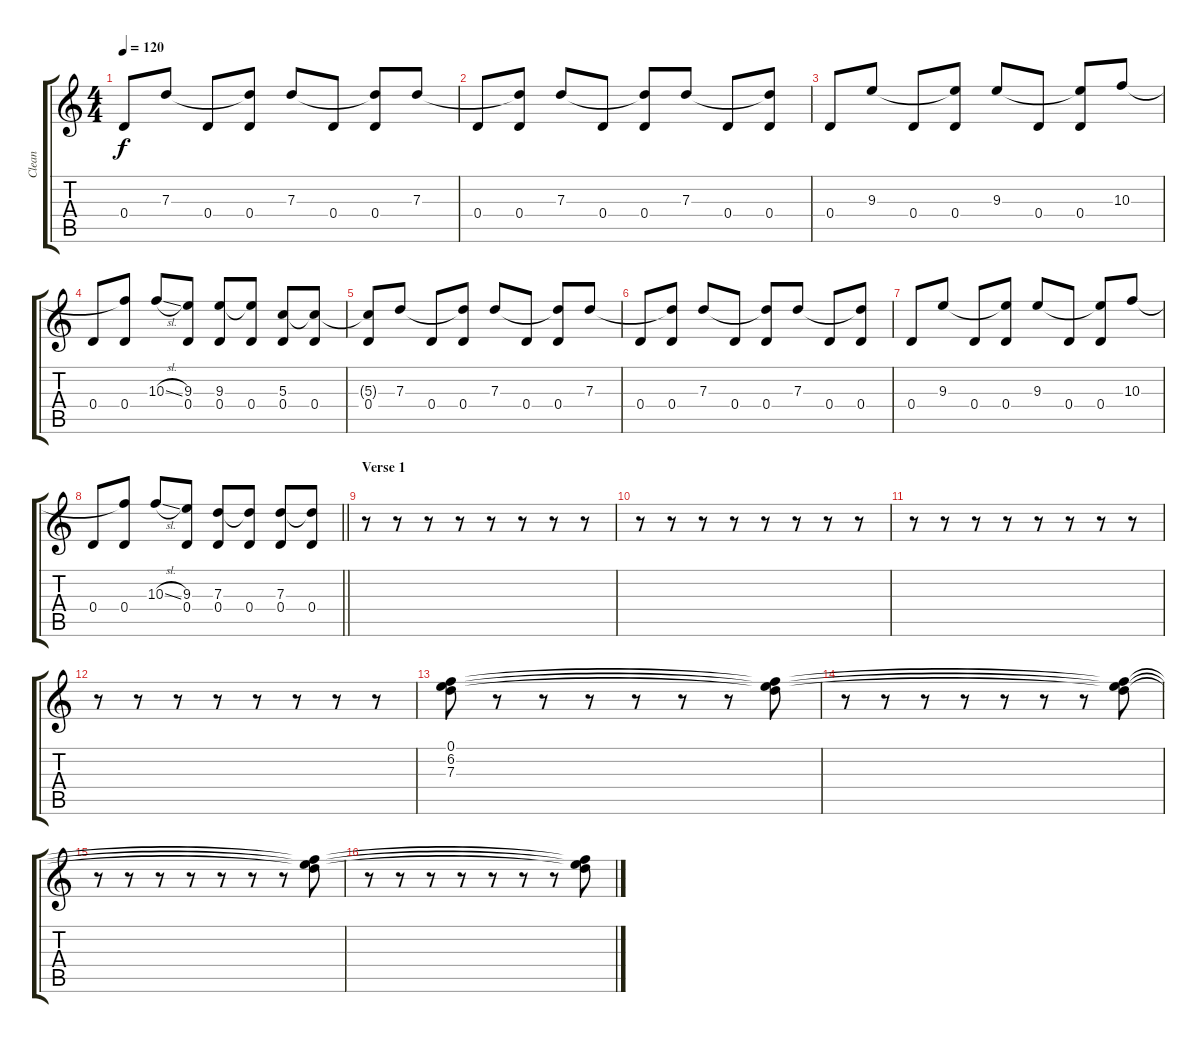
\track ("Clean" "Clean") {instrument acousticguitarsteel}
\staff {score tabs}
\tuning (E4 B3 G3 D3 A2 D2) {hide}
\ts (4 4)
\tempo 120
\clef g2
\ks c
0.4.8{dy f} 7.3.8 0.4.8 (7.3{t} 0.4).8 7.3.8 0.4.8 (7.3{t} 0.4).8 7.3.8 |
0.4.8 (7.3{t} 0.4).8 7.3.8 0.4.8 (7.3{t} 0.4).8 7.3.8 0.4.8 (7.3{t} 0.4).8 |
0.4.8 9.3.8 0.4.8 (9.3{t} 0.4).8 9.3.8 0.4.8 (9.3{t} 0.4).8 10.3.8 |
0.4.8 (10.3{t} 0.4).8 10.3{sl}.8 (9.3 0.4).8 (9.3 0.4).8 (9.3{t} 0.4).8 (5.3 0.4).8 (5.3{t} 0.4).8 |
(5.3{t} 0.4).8 7.3.8 0.4.8 (7.3{t} 0.4).8 7.3.8 0.4.8 (7.3{t} 0.4).8 7.3.8 |
0.4.8 (7.3{t} 0.4).8 7.3.8 0.4.8 (7.3{t} 0.4).8 7.3.8 0.4.8 (7.3{t} 0.4).8 |
0.4.8 9.3.8 0.4.8 (9.3{t} 0.4).8 9.3.8 0.4.8 (9.3{t} 0.4).8 10.3.8 |
\barLineRight lightlight
0.4.8 (10.3{t} 0.4).8 10.3{sl}.8 (9.3 0.4).8 (7.3 0.4).8 (7.3{t} 0.4).8 (7.3 0.4).8 (7.3{t} 0.4).8 |
\section ("" "Verse 1")
r.8 r.8 r.8 r.8 r.8 r.8 r.8 r.8 |
r.8 r.8 r.8 r.8 r.8 r.8 r.8 r.8 |
r.8 r.8 r.8 r.8 r.8 r.8 r.8 r.8 |
r.8 r.8 r.8 r.8 r.8 r.8 r.8 r.8 |
(0.1 6.2 7.3).8 r.8 r.8 r.8 r.8 r.8 r.8 (0.1{t} 6.2{t} 7.3{t}).8 |
r.8 r.8 r.8 r.8 r.8 r.8 r.8 (0.1{t} 6.2{t} 7.3{t}).8 |
r.8 r.8 r.8 r.8 r.8 r.8 r.8 (0.1{t} 6.2{t} 7.3{t}).8 |
r.8 r.8 r.8 r.8 r.8 r.8 r.8 (0.1{t} 6.2{t} 7.3{t}).8
